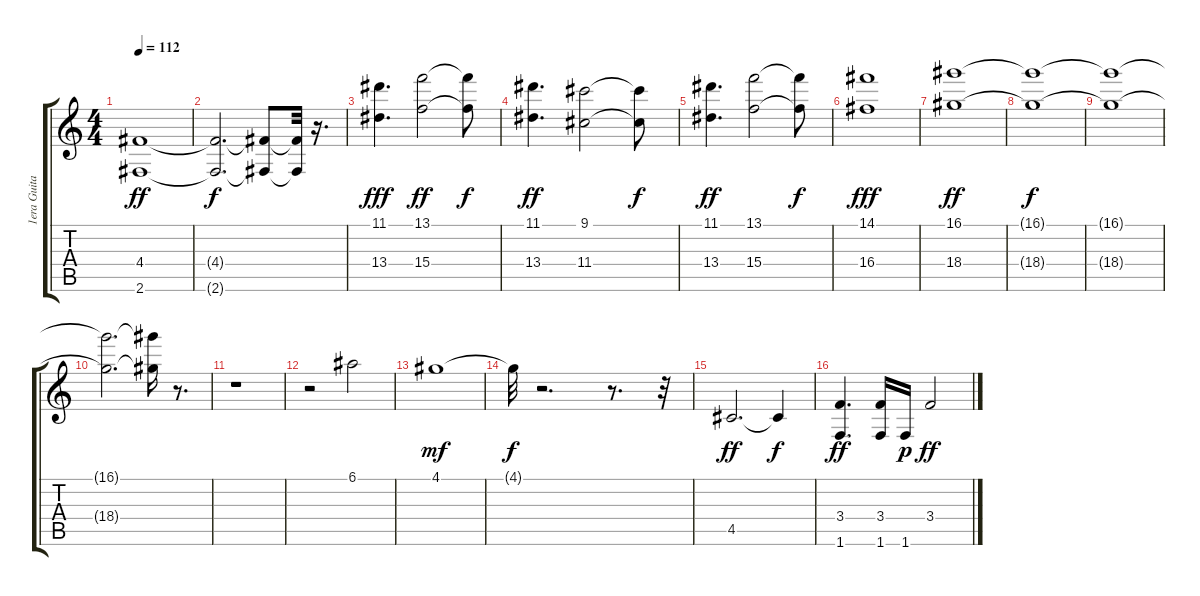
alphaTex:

\track ("1era Guitarra" "1era Guita") {instrument distortionguitar}
\staff {score tabs}
\tuning (E4 B3 G3 D3 A2 E2) {hide}
\ts (4 4)
\tempo 112
\clef g2
\ks c
(4.4 2.6).1{dy ff} |
(4.4{t} 2.6{t}).2{d dy f} (4.4{t} 2.6{t}).8 (4.4{t} 2.6{t}).32 r.16{d} |
(11.1 13.4).4{d dy fff} (13.1 15.4).2{dy ff} (13.1{t} 15.4{t}).8{dy f} |
(11.1 13.4).4{d dy ff} (9.1 11.4).2 (9.1{t} 11.4{t}).8{dy f} |
(11.1 13.4).4{d dy ff} (13.1 15.4).2 (13.1{t} 15.4{t}).8{dy f} |
(14.1 16.4).1{dy fff} |
(16.1 18.4).1{dy ff} |
(16.1{t} 18.4{t}).1{dy f} |
(16.1{t} 18.4{t}).1 |
(16.1{t} 18.4{t}).2{d} (16.1{t} 18.4{t}).16 r.8{d} |
r.1 |
r.2 6.1.2 |
4.1.1{dy mf} |
4.1{t}.32{dy f} r.2{d} r.8{d} r.32 |
4.5.2{d dy ff} 4.5{t}.4{dy f} |
(3.4 1.6).4{d dy ff} (3.4 1.6).16 1.6.16{dy p} 3.4.2{dy ff}
